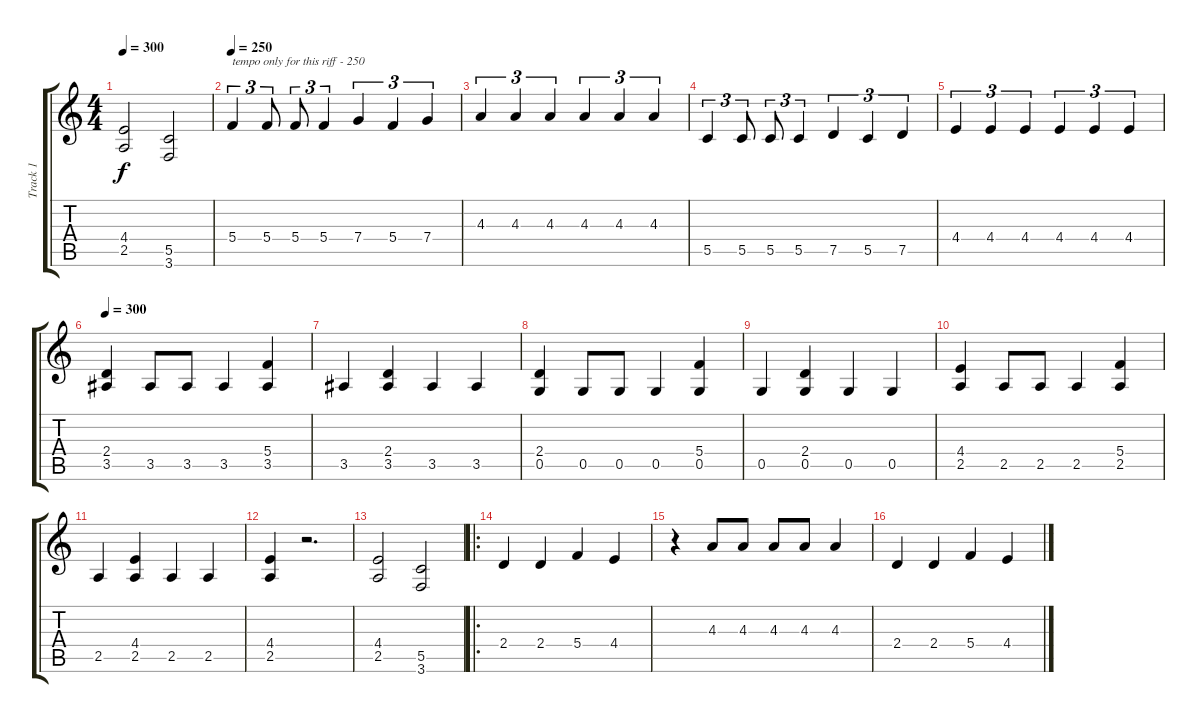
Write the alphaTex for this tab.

\track ("Track 1" "Track 1") {instrument distortionguitar}
\staff {score tabs}
\tuning (D4 A3 F3 C3 G2 D2) {hide}
\ts (4 4)
\tempo 300
\clef g2
\ks c
(4.4 2.5).2{dy f} (5.5 3.6).2 |
\tempo 250
5.4.4{tu (3 2) txt "tempo only for this riff - 250"} 5.4.8{tu (3 2)} 5.4.8{tu (3 2)} 5.4.4{tu (3 2)} 7.4.4{tu (3 2)} 5.4.4{tu (3 2)} 7.4.4{tu (3 2)} |
4.3.4{tu (3 2)} 4.3.4{tu (3 2)} 4.3.4{tu (3 2)} 4.3.4{tu (3 2)} 4.3.4{tu (3 2)} 4.3.4{tu (3 2)} |
5.5.4{tu (3 2)} 5.5.8{tu (3 2)} 5.5.8{tu (3 2)} 5.5.4{tu (3 2)} 7.5.4{tu (3 2)} 5.5.4{tu (3 2)} 7.5.4{tu (3 2)} |
4.4.4{tu (3 2)} 4.4.4{tu (3 2)} 4.4.4{tu (3 2)} 4.4.4{tu (3 2)} 4.4.4{tu (3 2)} 4.4.4{tu (3 2)} |
\tempo 300
(2.4 3.5).4 3.5.8 3.5.8 3.5.4 (5.4 3.5).4 |
3.5.4 (2.4 3.5).4 3.5.4 3.5.4 |
(2.4 0.5).4 0.5.8 0.5.8 0.5.4 (5.4 0.5).4 |
0.5.4 (2.4 0.5).4 0.5.4 0.5.4 |
(4.4 2.5).4 2.5.8 2.5.8 2.5.4 (5.4 2.5).4 |
2.5.4 (4.4 2.5).4 2.5.4 2.5.4 |
(4.4 2.5).4 r.2{d} |
(4.4 2.5).2 (5.5 3.6).2 |
\ro
2.4.4 2.4.4 5.4.4 4.4.4 |
r.4 4.3.8 4.3.8 4.3.8 4.3.8 4.3.4 |
2.4.4 2.4.4 5.4.4 4.4.4
